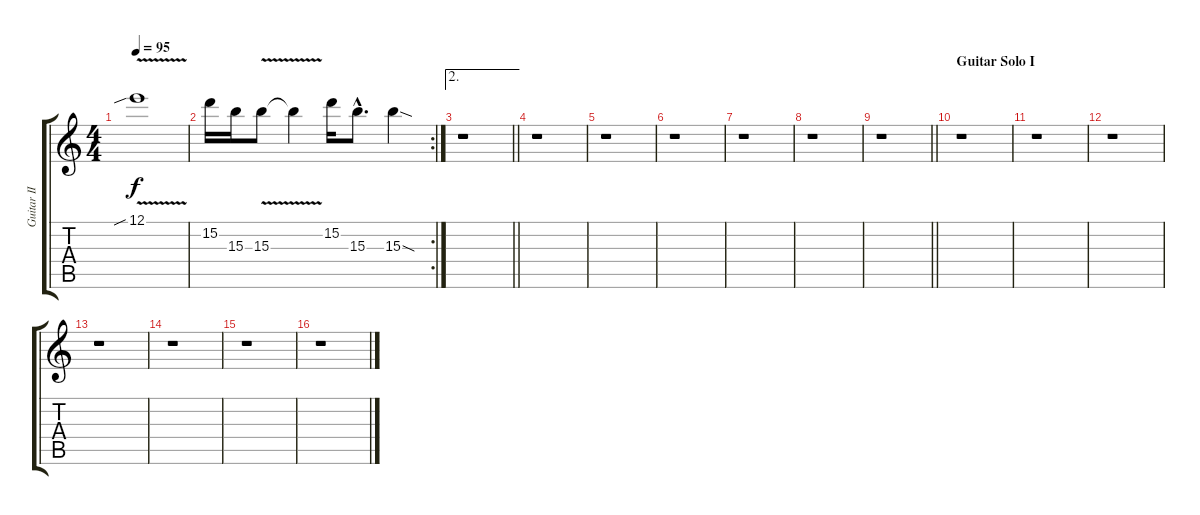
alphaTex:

\track ("Guitar II" "Guitar II") {instrument distortionguitar}
\staff {score tabs}
\tuning (E4 B3 Ab3 E3 B2 E2) {hide}
\ts (4 4)
\tempo 95
\clef g2
\ks c
12.1{v sib}.1{dy f} |
\rc 2
15.2.16 15.3.16 15.3{v}.8 15.3{t}.4 15.2.16 15.3{hac}.8{d} 15.3{sod}.4 |
\ae 2
\barLineRight lightlight
r.1 |
r.1 |
r.1 |
r.1 |
r.1 |
r.1 |
\barLineRight lightlight
r.1 |
\section ("" "Guitar Solo I")
r.1 |
r.1 |
r.1 |
r.1 |
r.1 |
r.1 |
r.1
